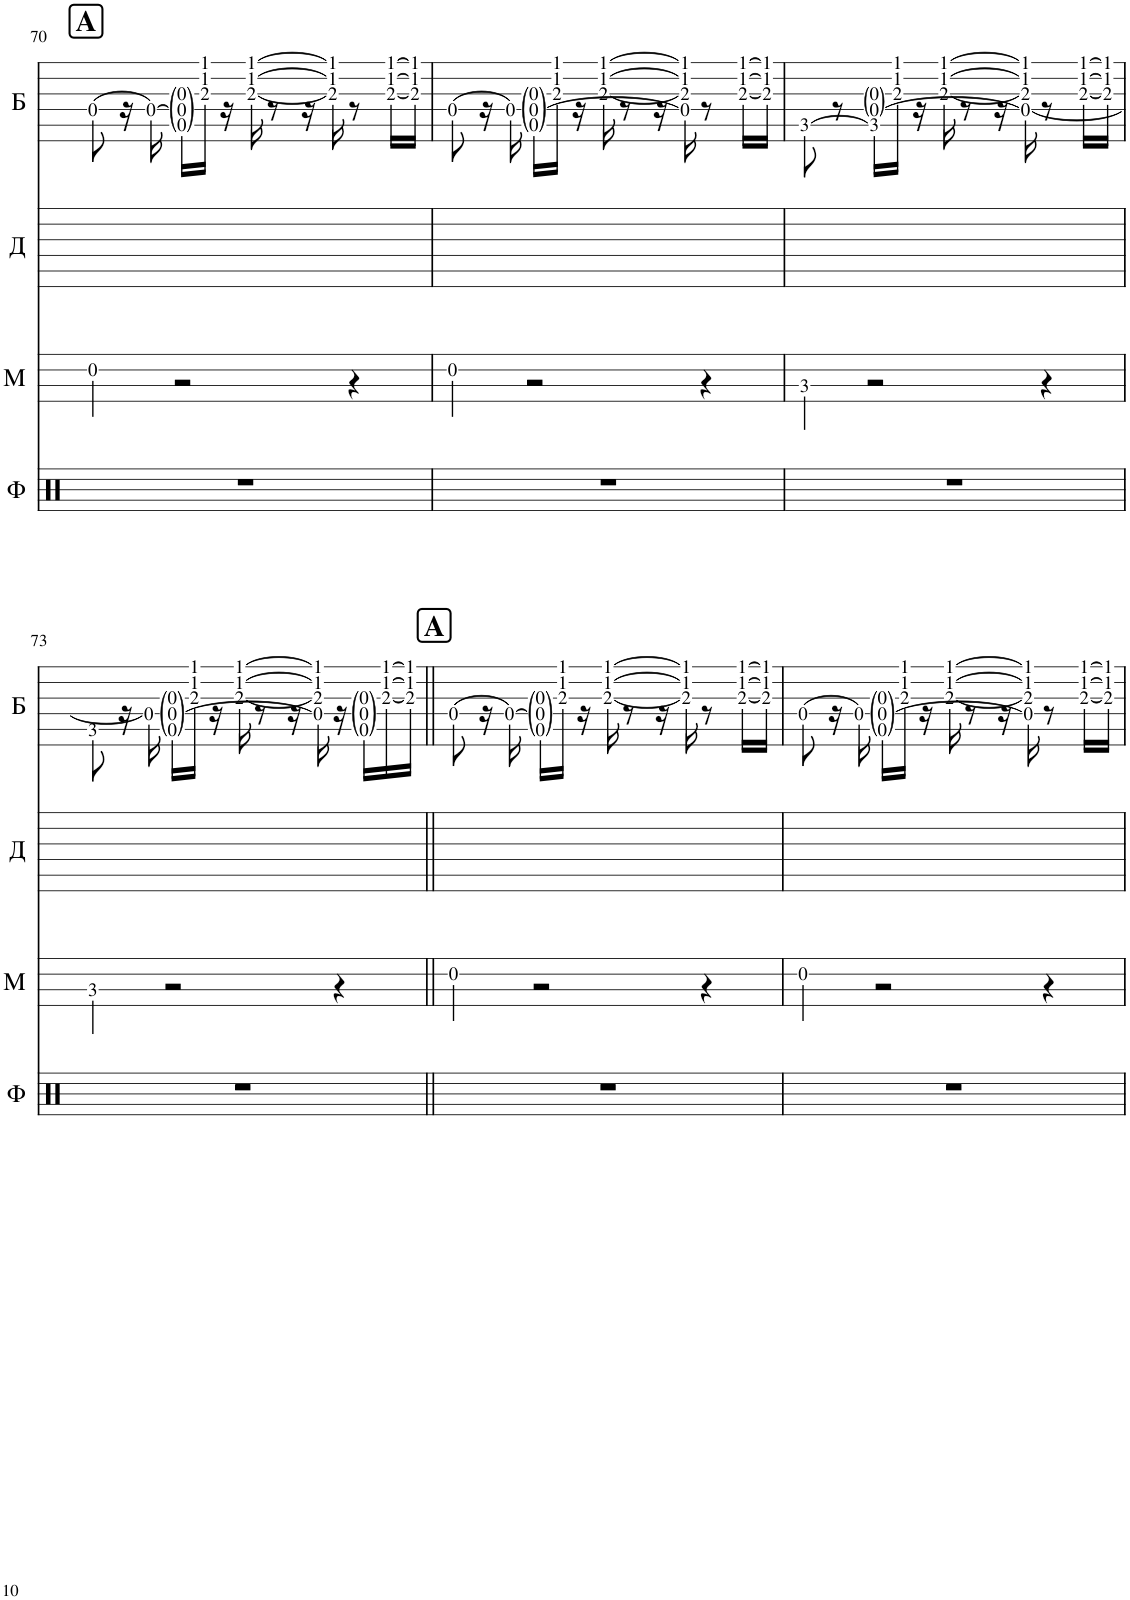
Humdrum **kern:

**kern	**kern	**kern	**kern
*part4	*part3	*part2	*part1
*staff4	*staff3	*staff2	*staff1
*I"Фил	*I"Митя	*I"Даня	*I"Миша
!!LO:PB:g=z
*clefX	*	*	*
*k[]	*k[]	*k[]	*k[]
*M4/4	*M4/4	*M4/4	*M4/4
!!LO:REH:place=s1:a:B:cj:fs=14:t=A
=70	=70	=70	=70
1r	4DD\	1r	[8D\
.	.	.	16r
.	.	.	16D\_
.	2r	.	16AA\ 16D\] 16G\LL
.	.	.	16A\ 16c\ 16f\JJ
.	.	.	16r
.	.	.	[16A\ [16c\ [16f\
.	.	.	8r
.	.	.	16r
.	.	.	16A\] 16c\] 16f\]
.	4r	.	8r
.	.	.	[16A\ [16c\ [16f\LL
.	.	.	16A\] 16c\] 16f\]JJ
=71	=71	=71	=71
1r	4DD\	1r	[8D\
.	.	.	16r
.	.	.	16D\]
.	2r	.	16AA\ [16D\ 16G\LL
.	.	.	16A\ 16c\ 16f\JJ
.	.	.	16r
.	.	.	[16A\ [16c\ [16f\
.	.	.	8r
.	.	.	16r
.	.	.	16D\] 16A\] 16c\] 16f\]
.	4r	.	8r
.	.	.	[16A\ [16c\ [16f\LL
.	.	.	16A\] 16c\] 16f\]JJ
=72	=72	=72	=72
1r	4CC\	1r	[8C\
.	.	.	8r
.	2r	.	16C\] [16D\ 16G\LL
.	.	.	16A\ 16c\ 16f\JJ
.	.	.	16r
.	.	.	[16A\ [16c\ [16f\
.	.	.	8r
.	.	.	16r
.	.	.	16D\_ 16A\] 16c\] 16f\]
.	4r	.	8r
.	.	.	[16A\ [16c\ [16f\LL
.	.	.	16A\] 16c\] 16f\]JJ
!!LO:LB:g=z
=73	=73	=73	=73
1r	4CC\	1r	8C\
.	.	.	16r
.	.	.	16D\]
.	2r	.	16AA\ [16D\ 16G\LL
.	.	.	16A\ 16c\ 16f\JJ
.	.	.	16r
.	.	.	[16A\ [16c\ [16f\
.	.	.	8r
.	.	.	16r
.	.	.	16D\] 16A\] 16c\] 16f\]
.	4r	.	16r
.	.	.	16AA\ 16D\ 16G\LL
.	.	.	[16A\ [16c\ [16f\
.	.	.	16A\] 16c\] 16f\]JJ
!!LO:REH:place=s1:a:B:cj:fs=14:t=A
=74||	=74||	=74||	=74||
1r	4DD\	1r	[8D\
.	.	.	16r
.	.	.	16D\_
.	2r	.	16AA\ 16D\] 16G\LL
.	.	.	16A\ 16c\ 16f\JJ
.	.	.	16r
.	.	.	[16A\ [16c\ [16f\
.	.	.	8r
.	.	.	16r
.	.	.	16A\] 16c\] 16f\]
.	4r	.	8r
.	.	.	[16A\ [16c\ [16f\LL
.	.	.	16A\] 16c\] 16f\]JJ
=75	=75	=75	=75
1r	4DD\	1r	[8D\
.	.	.	16r
.	.	.	16D\]
.	2r	.	16AA\ [16D\ 16G\LL
.	.	.	16A\ 16c\ 16f\JJ
.	.	.	16r
.	.	.	[16A\ [16c\ [16f\
.	.	.	8r
.	.	.	16r
.	.	.	16D\] 16A\] 16c\] 16f\]
.	4r	.	8r
.	.	.	[16A\ [16c\ [16f\LL
.	.	.	16A\] 16c\] 16f\]JJ
=	=	=	=
*-	*-	*-	*-
